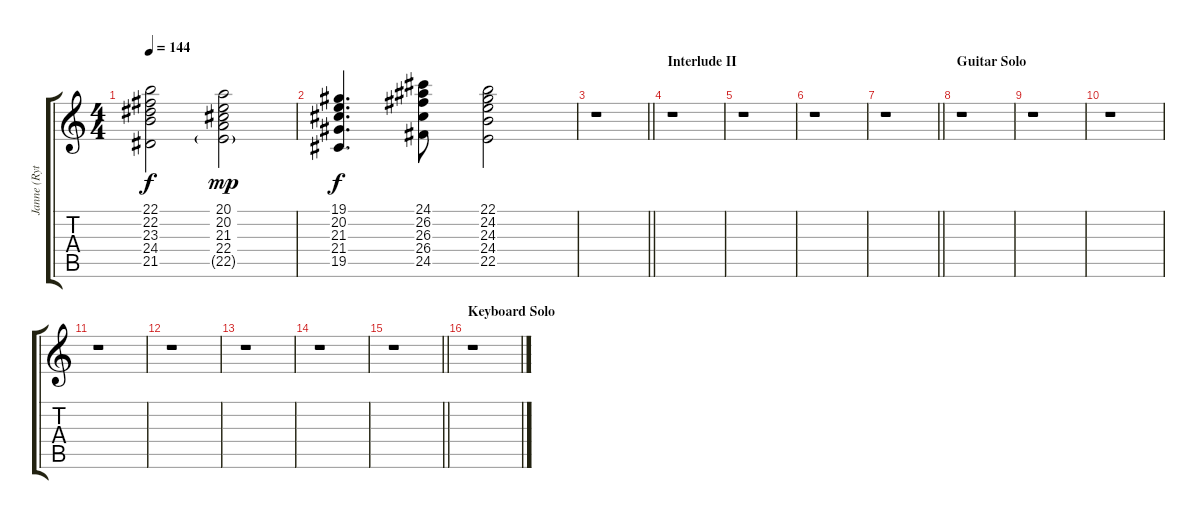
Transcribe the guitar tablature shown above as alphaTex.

\track ("Janne (Rythm II)" "Janne (Ryt") {instrument stringensemble1}
\staff {score tabs}
\tuning (Db4 Ab3 E3 B2 Gb2 Db2) {hide}
\ts (4 4)
\tempo 144
\clef g2
\ks c
(22.1{t} 22.2 23.3 24.4{t} 21.5).2{dy f} (20.1 20.2 21.3 22.4 22.5{g}).2{dy mp} |
(19.1 20.2 21.3 21.4 19.5).4{d dy f} (24.1 26.2 26.3 26.4 24.5).8 (22.1 24.2 24.3 24.4 22.5).2 |
\barLineRight lightlight
r.1 |
\section ("" "Interlude II")
r.1 |
r.1 |
r.1 |
\barLineRight lightlight
r.1 |
\section ("" "Guitar Solo")
r.1 |
r.1 |
r.1 |
r.1 |
r.1 |
r.1 |
r.1 |
\barLineRight lightlight
r.1 |
\section ("" "Keyboard Solo")
r.1
